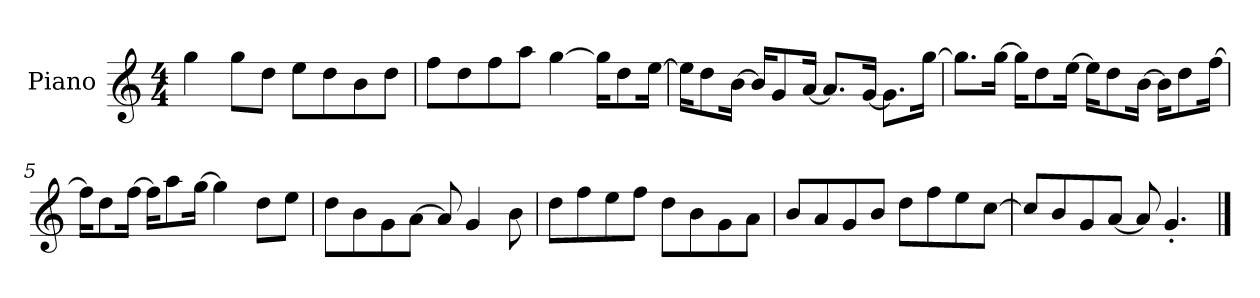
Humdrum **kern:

**kern
*part1
*staff1
*I"Piano
*I'P-no
*clefG2
*k[]
*M4/4
*MM90
=1
4gg\
8gg\L
8dd\J
8ee\L
8dd\
8b\
8dd\J
=2
8ff\L
8dd\
8ff\
8aa\J
[4gg\
16gg\KL]
8dd\
[16ee\Jk
=3
16ee\KL]
8dd\
[16b\Jk
16b/KL]
8g/
[16a/Jk
8.a/L]
[16g/Jk
8.g\L]
[16gg\Jk
=4
8.gg\L]
[16gg\Jk
16gg\KL]
8dd\
[16ee\Jk
16ee\KL]
8dd\
[16b\Jk
16b\KL]
8dd\
[16ff\Jk
!!LO:LB:g=z
=5
16ff\KL]
8dd\
[16ff\Jk
16ff\KL]
8aa\
[16gg\Jk
4gg\]
8dd\L
8ee\J
=6
8dd\L
8b\
8g\
[8a\J
8a/]
4g/
8b\
=7
8dd\L
8ff\
8ee\
8ff\J
8dd\L
8b\
8g\
8a\J
=8
8b/L
8a/
8g/
8b/J
8dd\L
8ff\
8ee\
[8cc\J
=9
8cc/L]
8b/
8g/
[8a/J
8a/]
4.g'/
==
*-
